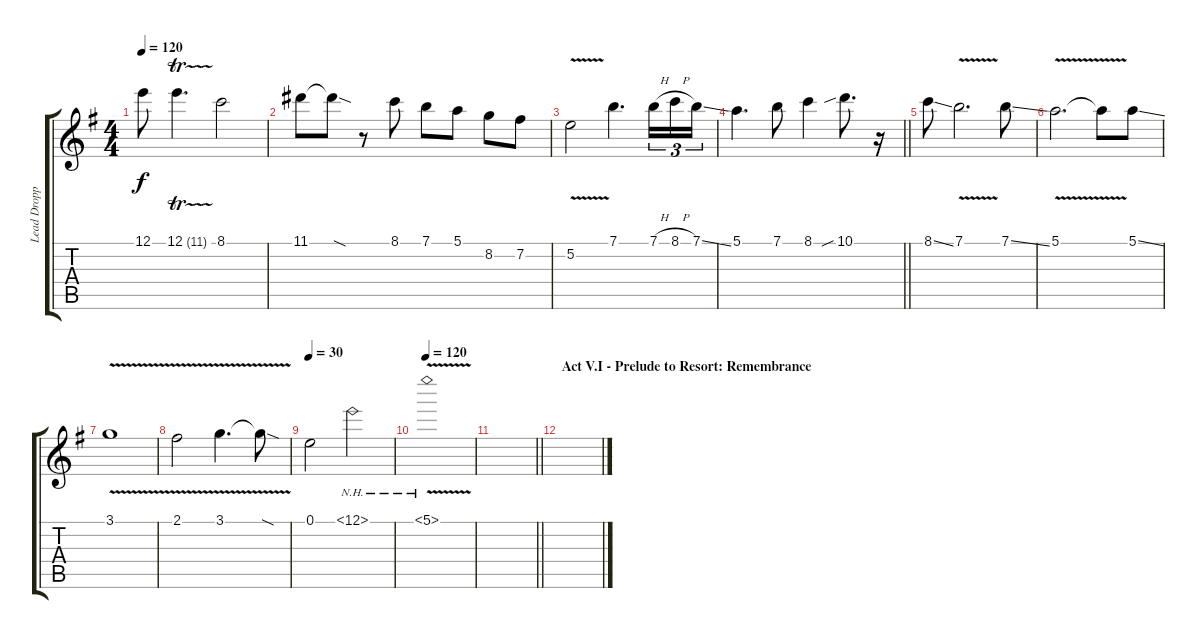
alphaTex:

\track ("Lead Dropped D " "Lead Dropp") {instrument distortionguitar}
\staff {score tabs}
\tuning (E4 B3 G3 D3 A2 D2) {hide}
\ts (4 4)
\section ("" "")
\tempo 120
\clef g2
\ks eminor
12.1.8{dy f} 12.1{tr (11 32)}.4{d} 8.1.2 |
11.1.8 11.1{sod t}.8 r.8 8.1.8 7.1.8 5.1.8 8.2.8 7.2.8 |
5.2{v}.2 7.1.4{d} 7.1{h}.16{tu (3 2)} 8.1{h}.16{tu (3 2)} 7.1{ss}.16{tu (3 2)} |
\barLineRight lightlight
5.1.4{d} 7.1.8 8.1.4 10.1{sib}.8{d} r.16 |
8.1{ss}.8 7.1{v}.2{d} 7.1{ss}.8 |
5.1{v}.2{d} 5.1{t}.8 5.1{ss}.8 |
3.1{v}.1 |
2.1{v}.2 3.1{v}.4{d} 3.1{sod t}.8 |
\tempo 30
0.1.2 12.1{nh}.2 |
\tempo 120
5.1{nh v}.1 |
\barLineRight lightlight
|
\section ("" "Act V.I - Prelude to Resort: Remembrance")
